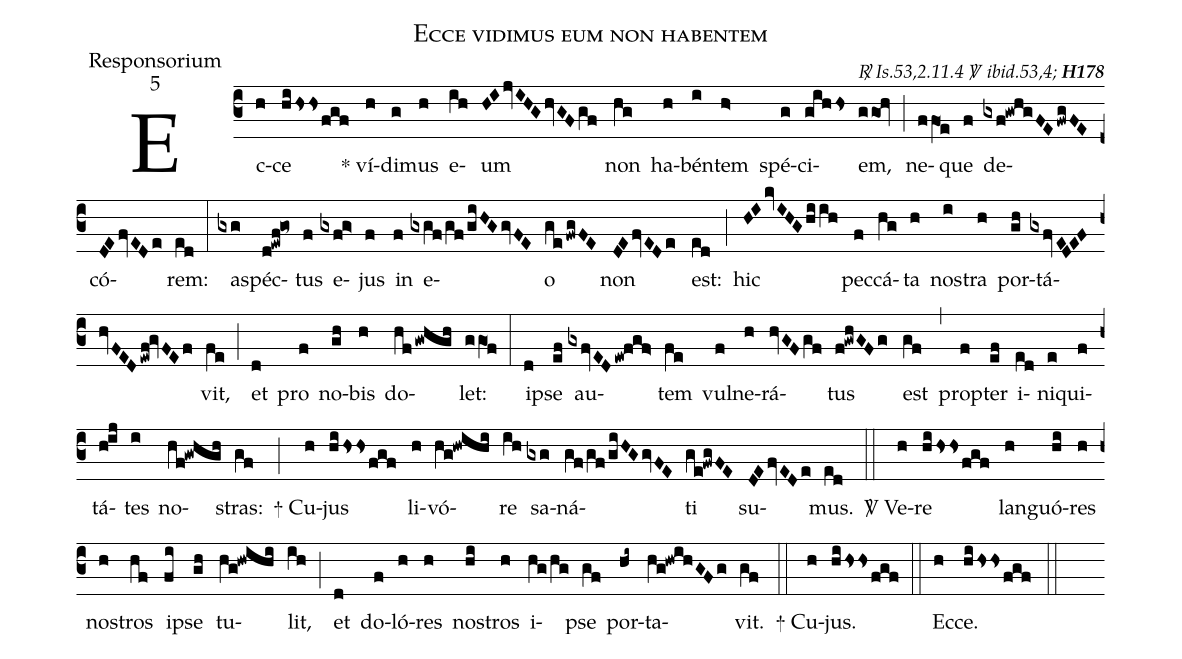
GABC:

name:Ecce vidimus eum non habentem;
office-part:Responsorium;
mode:5;
commentary:{\itshape\mdseries \Rbar\  Is.53,2.11.4 \Vbar\ ibid.53,4;\/} {\bfseries H178};
%%
(c3) Ec(h)ce(hihssfgf) <sp>*</sp> ví(h)di(g)mus(h) e(ih)um(HIjvIHGhvGFgf) non(hg) ha(h)bén(i)tem(h>) spé(g)ci(gihhs)em,(ggo1!hv) (;)
ne(ffO1e)que(f) de(gxf!gwhgFEfwgFE)có(DEfvEDe)rem:(ed) (:)
a(gxg)spéc(d!ewf!go~)tus(f) e(gxfg>)jus(f) in(f) e(gxgf/gf/giHGgvFE)o(gefwgFE) non(DEfvEDe) est:(ed) (;)
hic(HIkvIHGhiih) pec(f)cá(hg)ta(h) nos(i)tra(h) por(gh)tá(gxfvEDEFhvFEDewf!gvFEf)vit,(fe) (;)
et(d) pro(f) no(gh)bis(h) do(hfgwhgh)let:(ggO1f) (:)
ip(d)se(ef) au(gxfvEDew!fgf>)tem(fe) vul(f)ne(h)rá(hvGFgf)tus(f!gwhGFg) est(gf) (,)
prop(f)ter(ef) i(ed)ni(e)qui(f)tá(h!ij)tes(i) no(hf!gwhgh)stras:(gf) (;)
<sp>+</sp> Cu(h)jus(hihssfgf) li(h)vó(hg!hwihi)re(ih) sa(gxg)ná(gf/gf/giHGgvFE)ti(ge!fwgFE) su(DEfvEDe)mus.(ed) (::)
<sp>V/</sp> Ve(h)re(hihssfgf) lan(h)guó(hi)res(h) nos(h)tros(hf) ip(fi)se(gh) tu(hg!hwihi)lit,(ih) (;)
et(d) do(f)ló(h)res(h) nos(hi)tros(h) i(hg/hg)pse(gf) por(hi~)ta(hg!hwihGFg)vit.(gf) (::)
<sp>+</sp> Cu(h)jus.(hihssfgf) (::)
Ec(h)ce.(hihssfgf) (::)
